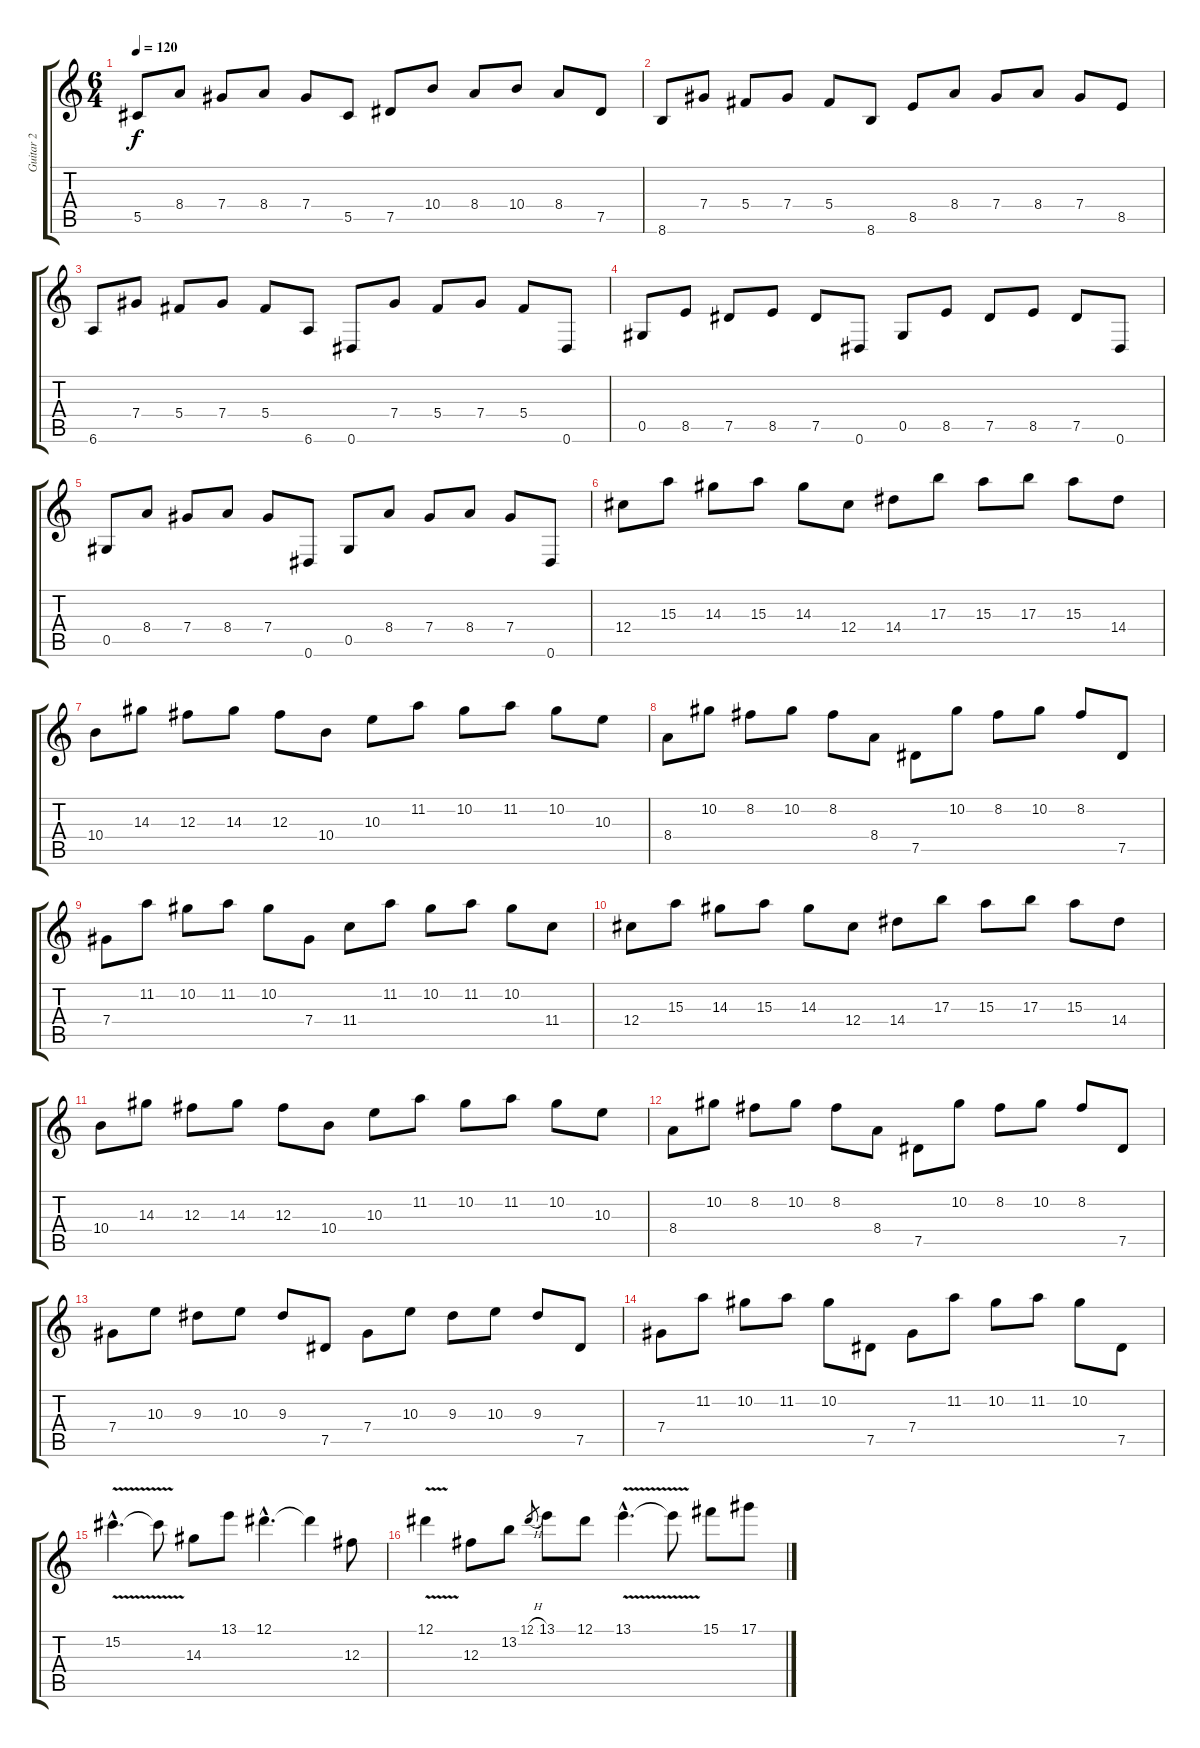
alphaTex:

\track ("Guitar 2" "Guitar 2") {instrument overdrivenguitar}
\staff {score tabs}
\tuning (Eb4 Bb3 Gb3 Db3 Ab2 Eb2) {hide}
\ts (6 4)
\tempo 120
\clef g2
\ks c
5.5.8{dy f} 8.4.8 7.4.8 8.4.8 7.4.8 5.5.8 7.5.8 10.4.8 8.4.8 10.4.8 8.4.8 7.5.8 |
8.6.8 7.4.8 5.4.8 7.4.8 5.4.8 8.6.8 8.5.8 8.4.8 7.4.8 8.4.8 7.4.8 8.5.8 |
6.6.8 7.4.8 5.4.8 7.4.8 5.4.8 6.6.8 0.6.8 7.4.8 5.4.8 7.4.8 5.4.8 0.6.8 |
0.5.8 8.5.8 7.5.8 8.5.8 7.5.8 0.6.8 0.5.8 8.5.8 7.5.8 8.5.8 7.5.8 0.6.8 |
0.5.8 8.4.8 7.4.8 8.4.8 7.4.8 0.6.8 0.5.8 8.4.8 7.4.8 8.4.8 7.4.8 0.6.8 |
12.4.8 15.3.8 14.3.8 15.3.8 14.3.8 12.4.8 14.4.8 17.3.8 15.3.8 17.3.8 15.3.8 14.4.8 |
10.4.8 14.3.8 12.3.8 14.3.8 12.3.8 10.4.8 10.3.8 11.2.8 10.2.8 11.2.8 10.2.8 10.3.8 |
8.4.8 10.2.8 8.2.8 10.2.8 8.2.8 8.4.8 7.5.8 10.2.8 8.2.8 10.2.8 8.2.8 7.5.8 |
7.4.8 11.2.8 10.2.8 11.2.8 10.2.8 7.4.8 11.4.8 11.2.8 10.2.8 11.2.8 10.2.8 11.4.8 |
12.4.8 15.3.8 14.3.8 15.3.8 14.3.8 12.4.8 14.4.8 17.3.8 15.3.8 17.3.8 15.3.8 14.4.8 |
10.4.8 14.3.8 12.3.8 14.3.8 12.3.8 10.4.8 10.3.8 11.2.8 10.2.8 11.2.8 10.2.8 10.3.8 |
8.4.8 10.2.8 8.2.8 10.2.8 8.2.8 8.4.8 7.5.8 10.2.8 8.2.8 10.2.8 8.2.8 7.5.8 |
7.4.8 10.3.8 9.3.8 10.3.8 9.3.8 7.5.8 7.4.8 10.3.8 9.3.8 10.3.8 9.3.8 7.5.8 |
7.4.8 11.2.8 10.2.8 11.2.8 10.2.8 7.5.8 7.4.8 11.2.8 10.2.8 11.2.8 10.2.8 7.5.8 |
15.2{v hac}.4{d} 15.2{t}.8 14.3.8 13.1.8 12.1{hac}.4{d} 12.1{t}.4 12.3.8 |
12.1{v}.4 12.3.8 13.2.8 12.1{h}.8{gr} 13.1.8 12.1.8 13.1{v hac}.4{d} 13.1{t}.8 15.1.8 17.1.8
